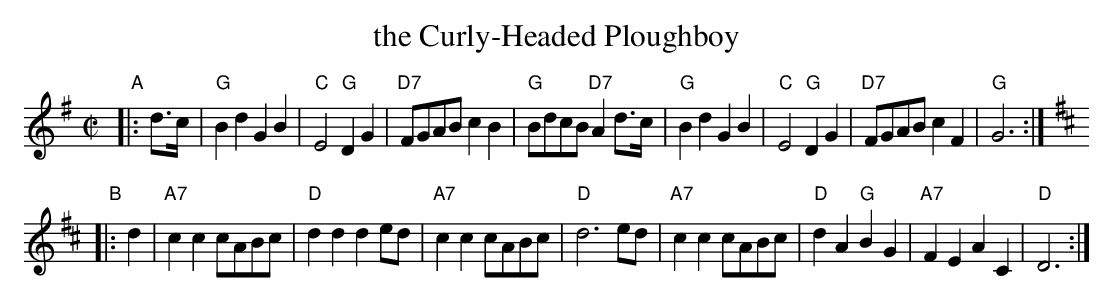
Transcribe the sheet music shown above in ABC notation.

X:1
T: the Curly-Headed Ploughboy
M: C|
L: 1/8
K: G
"A"|: d>c \
| "G"B2d2 G2B2 | "C"E4 "G"D2G2 \
| "D7"FGAB c2B2 | "G"BdcB "D7"A2d>c \
| "G"B2d2 G2B2 | "C"E4 "G"D2G2 \
| "D7"FGAB c2F2 | "G"G6 :|
K: D
"B"|: d2 \
| "A7"c2c2 cABc | "D"d2d2 d2ed | "A7"c2c2 cABc | "D"d6 ed \
| "A7"c2c2 cABc | "D"d2A2 "G"B2G2 | "A7"F2E2 A2C2 | "D"D6 :|
